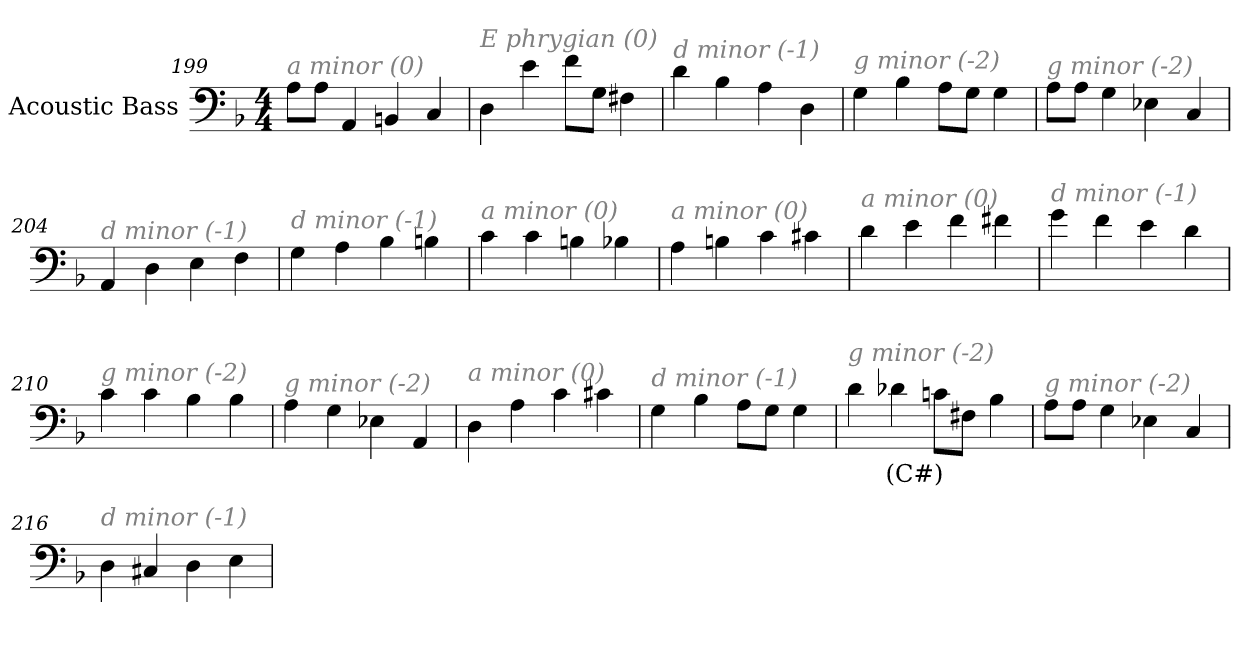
**kern	**text
*part1	*part1
*staff1	*staff1
*I"Acoustic Bass	*
*clefF4	*
*ITrd7c12	*
*k[b-]	*
*F:	*
*M4/4	*
=199	=199
!LO:TX:i:color=#808080:t=a minor (0)	!
8AAL	.
8AAJ	.
4AAA	.
4BBBn	.
4CC	.
=200	=200
!LO:TX:i:color=#808080:t=E phrygian (0)	!
4DD	.
4E	.
8FL	.
8GGJ	.
4FF#X	.
=201	=201
!LO:TX:i:color=#808080:t=d minor (-1)	!
4D	.
4BB-	.
4AA	.
4DD	.
=202	=202
!LO:TX:i:color=#808080:t=g minor (-2)	!
4GG	.
4BB-	.
8AAL	.
8GGJ	.
4GG	.
=203	=203
!LO:TX:i:color=#808080:t=g minor (-2)	!
8AAL	.
8AAJ	.
4GG	.
4EE-X	.
4CC	.
=204	=204
!LO:TX:i:color=#808080:t=d minor (-1)	!
4AAA	.
4DD	.
4EE	.
4FF	.
=205	=205
!LO:TX:i:color=#808080:t=d minor (-1)	!
4GG	.
4AA	.
4BB-	.
4BBn	.
=206	=206
!LO:TX:i:color=#808080:t=a minor (0)	!
4C	.
4C	.
4BBn	.
4BB-X	.
=207	=207
!LO:TX:i:color=#808080:t=a minor (0)	!
4AA	.
4BBn	.
4C	.
4C#X	.
=208	=208
!LO:TX:i:color=#808080:t=a minor (0)	!
4D	.
4E	.
4F	.
4F#X	.
=209	=209
!LO:TX:i:color=#808080:t=d minor (-1)	!
4G	.
4F	.
4E	.
4D	.
=210	=210
!LO:TX:i:color=#808080:t=g minor (-2)	!
4C	.
4C	.
4BB-	.
4BB-	.
=211	=211
!LO:TX:i:color=#808080:t=g minor (-2)	!
4AA	.
4GG	.
4EE-X	.
4AAA	.
=212	=212
!LO:TX:i:color=#808080:t=a minor (0)	!
4DD	.
4AA	.
4C	.
4C#X	.
=213	=213
!LO:TX:i:color=#808080:t=d minor (-1)	!
4GG	.
4BB-	.
8AAL	.
8GGJ	.
4GG	.
=214	=214
!LO:TX:i:color=#808080:t=g minor (-2)	!
4D	.
4D-Xi	(C#)
8CnL	.
8FF#XJ	.
4BB-	.
=215	=215
!LO:TX:i:color=#808080:t=g minor (-2)	!
8AAL	.
8AAJ	.
4GG	.
4EE-X	.
4CC	.
=216	=216
!LO:TX:i:color=#808080:t=d minor (-1)	!
4DD	.
4CC#X	.
4DD	.
4EE	.
=	=
*-	*-
